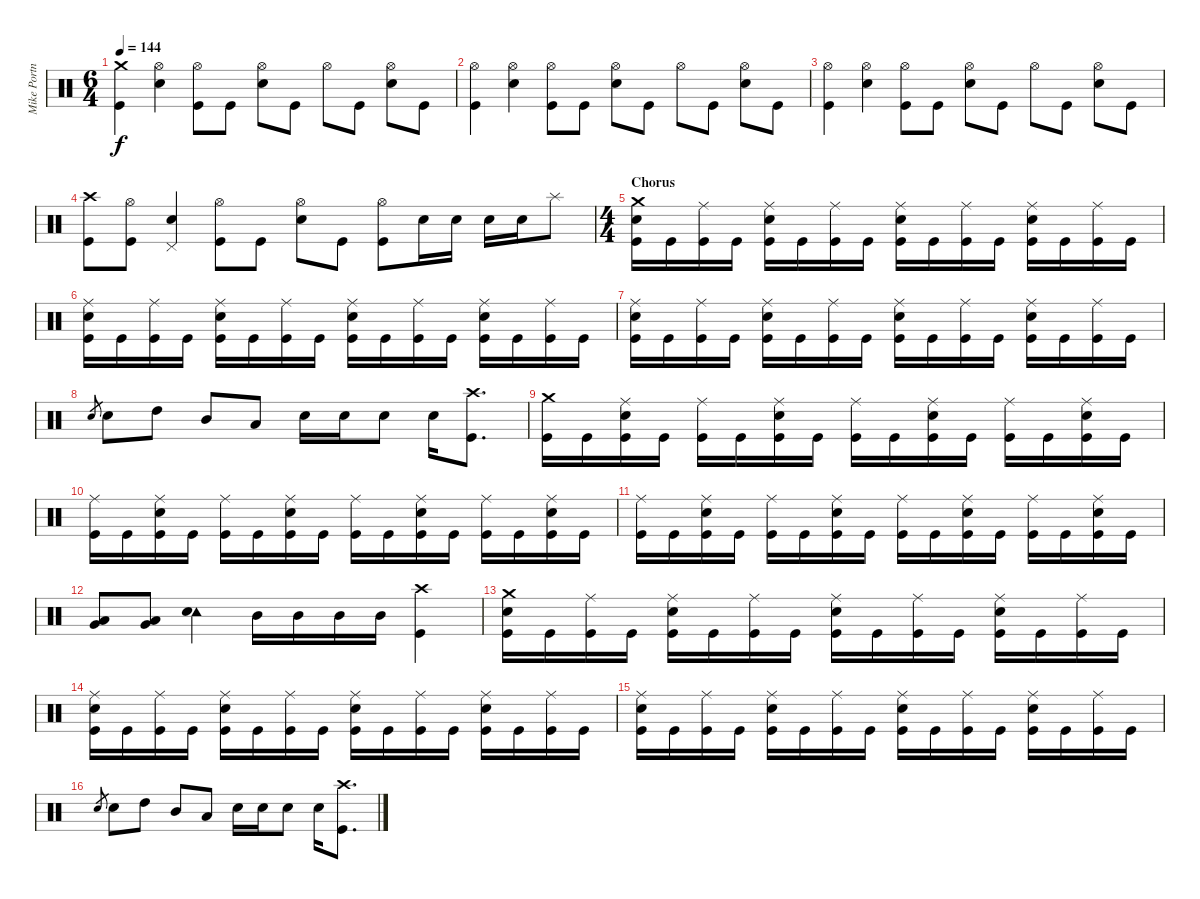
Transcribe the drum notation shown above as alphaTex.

\track ("Mike Portnoy - drums" "Mike Portn") {instrument percussion}
\staff {score}
\articulation defaults
\ts (6 4)
\tempo 144
\clef neutral
\ks c
("Crash medium (hit)" "Kick (hit)").4{dy f} ("Hi-Hat (open)" "Snare (hit) 2").4 ("Hi-Hat (open)" "Kick (hit)").8 "Kick (hit)".8 ("Hi-Hat (open)" "Snare (hit) 2").8 "Kick (hit)".8 "Hi-Hat (open)".8 "Kick (hit)".8 ("Hi-Hat (open)" "Snare (hit) 2").8 "Kick (hit)".8 |
("Hi-Hat (open)" "Kick (hit)").4 ("Hi-Hat (open)" "Snare (hit) 2").4 ("Hi-Hat (open)" "Kick (hit)").8 "Kick (hit)".8 ("Hi-Hat (open)" "Snare (hit) 2").8 "Kick (hit)".8 "Hi-Hat (open)".8 "Kick (hit)".8 ("Hi-Hat (open)" "Snare (hit) 2").8 "Kick (hit)".8 |
("Hi-Hat (open)" "Kick (hit)").4 ("Hi-Hat (open)" "Snare (hit) 2").4 ("Hi-Hat (open)" "Kick (hit)").8 "Kick (hit)".8 ("Hi-Hat (open)" "Snare (hit) 2").8 "Kick (hit)".8 "Hi-Hat (open)".8 "Kick (hit)".8 ("Hi-Hat (open)" "Snare (hit) 2").8 "Kick (hit)".8 |
("Crash high (hit)" "Kick (hit)").8 ("Hi-Hat (open)" "Kick (hit)").8 ("Pedal Hi-Hat (hit)" "Snare (hit) 2").4 ("Hi-Hat (open)" "Kick (hit)").8 "Kick (hit)".8 ("Hi-Hat (open)" "Snare (hit) 2").8 "Kick (hit)".8 ("Hi-Hat (open)" "Kick (hit)").8 "Snare (hit) 2".16 "Snare (hit) 2".16 "Snare (hit) 2".16 "Snare (hit) 2".16 "Splash (hit)".8 |
\ts (4 4)
\section ("" "Chorus")
("Crash medium (hit)" "Snare (hit) 2" "Kick (hit)").16 "Kick (hit)".16 ("Ride (middle)" "Kick (hit)").16 "Kick (hit)".16 ("Ride (middle)" "Snare (hit) 2" "Kick (hit)").16 "Kick (hit)".16 ("Ride (middle)" "Kick (hit)").16 "Kick (hit)".16 ("Ride (middle)" "Snare (hit) 2" "Kick (hit)").16 "Kick (hit)".16 ("Ride (middle)" "Kick (hit)").16 "Kick (hit)".16 ("Ride (middle)" "Snare (hit) 2" "Kick (hit)").16 "Kick (hit)".16 ("Ride (middle)" "Kick (hit)").16 "Kick (hit)".16 |
("Ride (middle)" "Snare (hit) 2" "Kick (hit)").16 "Kick (hit)".16 ("Ride (middle)" "Kick (hit)").16 "Kick (hit)".16 ("Ride (middle)" "Snare (hit) 2" "Kick (hit)").16 "Kick (hit)".16 ("Ride (middle)" "Kick (hit)").16 "Kick (hit)".16 ("Ride (middle)" "Snare (hit) 2" "Kick (hit)").16 "Kick (hit)".16 ("Ride (middle)" "Kick (hit)").16 "Kick (hit)".16 ("Ride (middle)" "Snare (hit) 2" "Kick (hit)").16 "Kick (hit)".16 ("Ride (middle)" "Kick (hit)").16 "Kick (hit)".16 |
("Ride (middle)" "Snare (hit) 2" "Kick (hit)").16 "Kick (hit)".16 ("Ride (middle)" "Kick (hit)").16 "Kick (hit)".16 ("Ride (middle)" "Snare (hit) 2" "Kick (hit)").16 "Kick (hit)".16 ("Ride (middle)" "Kick (hit)").16 "Kick (hit)".16 ("Ride (middle)" "Snare (hit) 2" "Kick (hit)").16 "Kick (hit)".16 ("Ride (middle)" "Kick (hit)").16 "Kick (hit)".16 ("Ride (middle)" "Snare (hit) 2" "Kick (hit)").16 "Kick (hit)".16 ("Ride (middle)" "Kick (hit)").16 "Kick (hit)".16 |
"Snare (hit) 2".8{gr} "Snare (hit) 2".8 "High Tom (hit)".8 "Mid Tom (hit)".8 "Low Tom (hit)".8 "Snare (hit) 2".16 "Snare (hit) 2".16 "Snare (hit) 2".8 "Snare (hit) 2".16 ("Crash high (hit)" "Kick (hit)").8{d} |
("Crash medium (hit)" "Kick (hit)").16 "Kick (hit)".16 ("Ride (middle)" "Snare (hit) 2" "Kick (hit)").16 "Kick (hit)".16 ("Ride (middle)" "Kick (hit)").16 "Kick (hit)".16 ("Ride (middle)" "Snare (hit) 2" "Kick (hit)").16 "Kick (hit)".16 ("Ride (middle)" "Kick (hit)").16 "Kick (hit)".16 ("Ride (middle)" "Snare (hit) 2" "Kick (hit)").16 "Kick (hit)".16 ("Ride (middle)" "Kick (hit)").16 "Kick (hit)".16 ("Ride (middle)" "Snare (hit) 2" "Kick (hit)").16 "Kick (hit)".16 |
("Ride (middle)" "Kick (hit)").16 "Kick (hit)".16 ("Ride (middle)" "Snare (hit) 2" "Kick (hit)").16 "Kick (hit)".16 ("Ride (middle)" "Kick (hit)").16 "Kick (hit)".16 ("Ride (middle)" "Snare (hit) 2" "Kick (hit)").16 "Kick (hit)".16 ("Ride (middle)" "Kick (hit)").16 "Kick (hit)".16 ("Ride (middle)" "Snare (hit) 2" "Kick (hit)").16 "Kick (hit)".16 ("Ride (middle)" "Kick (hit)").16 "Kick (hit)".16 ("Ride (middle)" "Snare (hit) 2" "Kick (hit)").16 "Kick (hit)".16 |
("Ride (middle)" "Kick (hit)").16 "Kick (hit)".16 ("Ride (middle)" "Snare (hit) 2" "Kick (hit)").16 "Kick (hit)".16 ("Ride (middle)" "Kick (hit)").16 "Kick (hit)".16 ("Ride (middle)" "Snare (hit) 2" "Kick (hit)").16 "Kick (hit)".16 ("Ride (middle)" "Kick (hit)").16 "Kick (hit)".16 ("Ride (middle)" "Snare (hit) 2" "Kick (hit)").16 "Kick (hit)".16 ("Ride (middle)" "Kick (hit)").16 "Kick (hit)".16 ("Ride (middle)" "Snare (hit) 2" "Kick (hit)").16 "Kick (hit)".16 |
("Low Tom (hit)" "Very Low Tom (hit)").8 ("Low Tom (hit)" "Very Low Tom (hit)").8 ("Tambourine (hit)" "Snare (hit) 2").4 "Mid Tom (hit)".16 "Mid Tom (hit)".16 "Mid Tom (hit)".16 "Mid Tom (hit)".16 ("Crash high (hit)" "Kick (hit)").4 |
("Crash medium (hit)" "Snare (hit) 2" "Kick (hit)").16 "Kick (hit)".16 ("Ride (middle)" "Kick (hit)").16 "Kick (hit)".16 ("Ride (middle)" "Snare (hit) 2" "Kick (hit)").16 "Kick (hit)".16 ("Ride (middle)" "Kick (hit)").16 "Kick (hit)".16 ("Ride (middle)" "Snare (hit) 2" "Kick (hit)").16 "Kick (hit)".16 ("Ride (middle)" "Kick (hit)").16 "Kick (hit)".16 ("Ride (middle)" "Snare (hit) 2" "Kick (hit)").16 "Kick (hit)".16 ("Ride (middle)" "Kick (hit)").16 "Kick (hit)".16 |
("Ride (middle)" "Snare (hit) 2" "Kick (hit)").16 "Kick (hit)".16 ("Ride (middle)" "Kick (hit)").16 "Kick (hit)".16 ("Ride (middle)" "Snare (hit) 2" "Kick (hit)").16 "Kick (hit)".16 ("Ride (middle)" "Kick (hit)").16 "Kick (hit)".16 ("Ride (middle)" "Snare (hit) 2" "Kick (hit)").16 "Kick (hit)".16 ("Ride (middle)" "Kick (hit)").16 "Kick (hit)".16 ("Ride (middle)" "Snare (hit) 2" "Kick (hit)").16 "Kick (hit)".16 ("Ride (middle)" "Kick (hit)").16 "Kick (hit)".16 |
("Ride (middle)" "Snare (hit) 2" "Kick (hit)").16 "Kick (hit)".16 ("Ride (middle)" "Kick (hit)").16 "Kick (hit)".16 ("Ride (middle)" "Snare (hit) 2" "Kick (hit)").16 "Kick (hit)".16 ("Ride (middle)" "Kick (hit)").16 "Kick (hit)".16 ("Ride (middle)" "Snare (hit) 2" "Kick (hit)").16 "Kick (hit)".16 ("Ride (middle)" "Kick (hit)").16 "Kick (hit)".16 ("Ride (middle)" "Snare (hit) 2" "Kick (hit)").16 "Kick (hit)".16 ("Ride (middle)" "Kick (hit)").16 "Kick (hit)".16 |
"Snare (hit) 2".8{gr} "Snare (hit) 2".8 "High Tom (hit)".8 "Mid Tom (hit)".8 "Low Tom (hit)".8 "Snare (hit) 2".16 "Snare (hit) 2".16 "Snare (hit) 2".8 "Snare (hit) 2".16 ("Crash high (hit)" "Kick (hit)").8{d}
